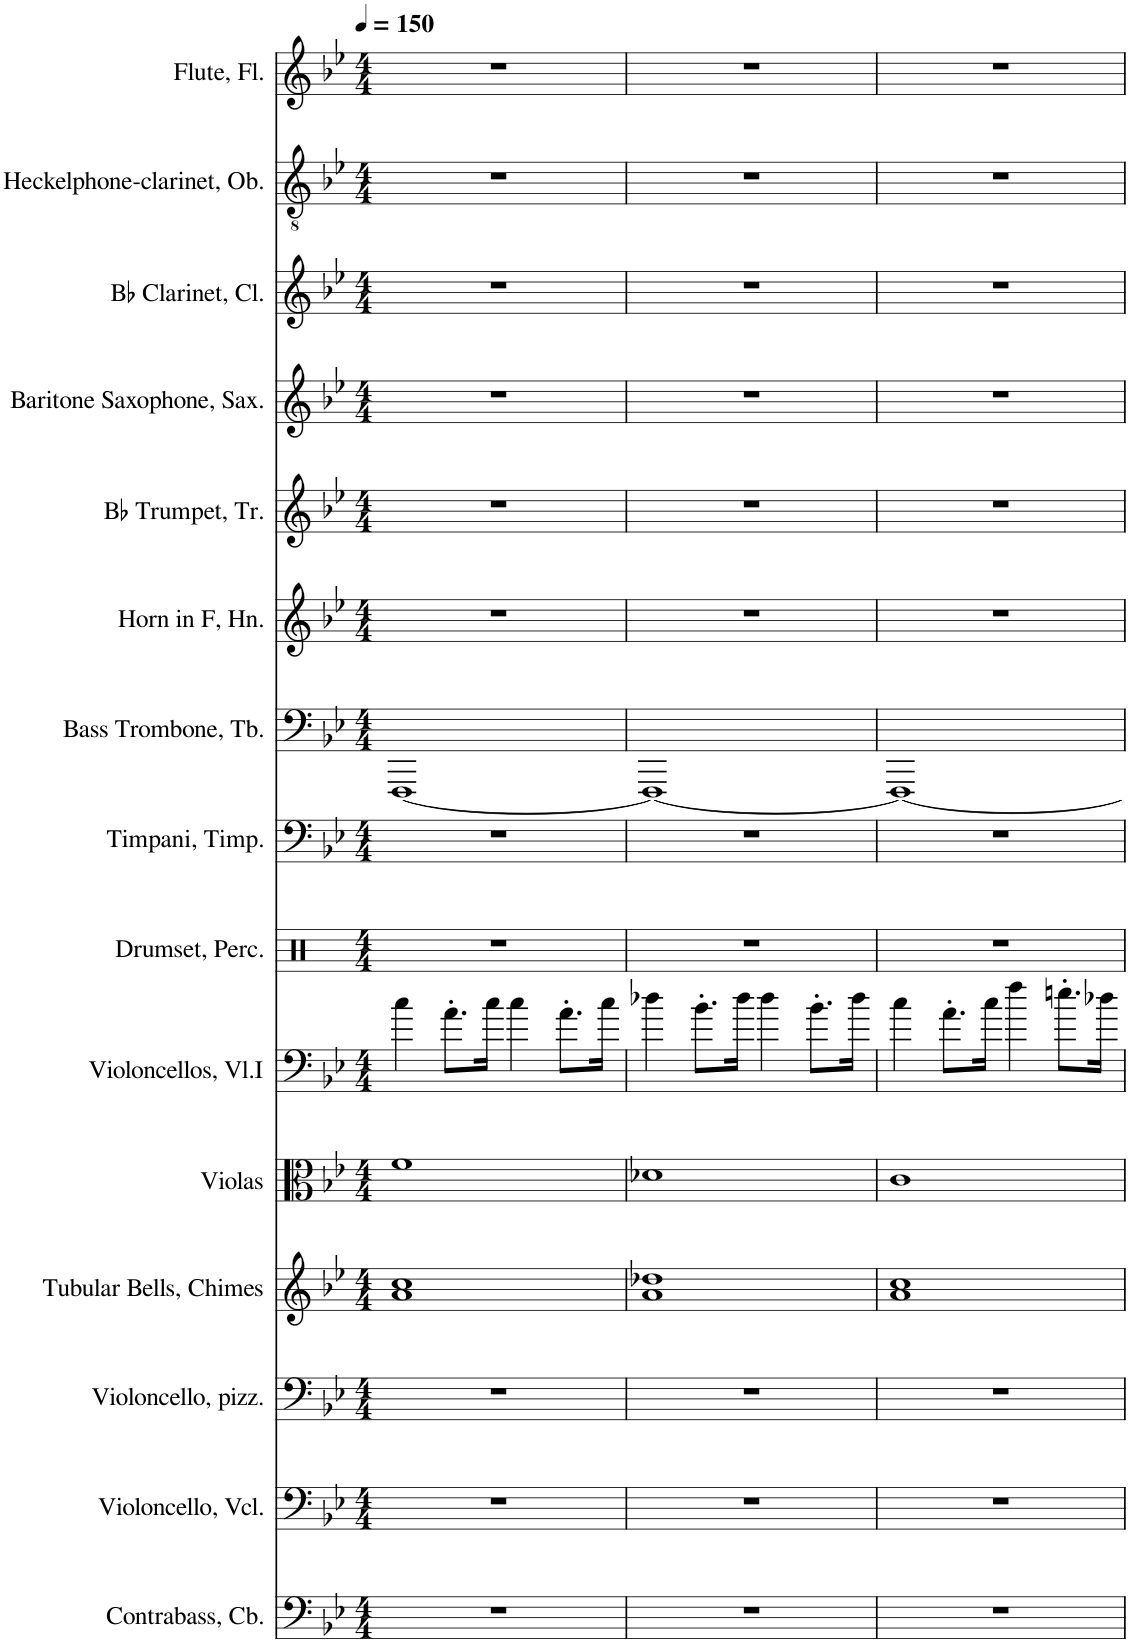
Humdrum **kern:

**kern	**kern	**kern	**kern	**kern	**kern	**kern	**kern	**kern	**kern	**kern	**kern	**kern	**kern	**kern
*part15	*part14	*part13	*part12	*part11	*part10	*part9	*part8	*part7	*part6	*part5	*part4	*part3	*part2	*part1
*staff15	*staff14	*staff13	*staff12	*staff11	*staff10	*staff9	*staff8	*staff7	*staff6	*staff5	*staff4	*staff3	*staff2	*staff1
*I"Contrabass, Cb.	*I"Violoncello, Vcl.	*I"Violoncello, pizz.	*I"Tubular Bells, Chimes	*I"Violas	*I"Violoncellos, Vl.I	*I"Drumset, Perc.	*I"Timpani, Timp.	*I"Bass Trombone, Tb.	*I"Horn in F, Hn.	*I"Bb Trumpet, Tr.	*I"Baritone Saxophone, Sax.	*I"Bb Clarinet, Cl.	*I"Heckelphone-clarinet, Ob.	*I"Flute, Fl.
*I'Cb.	*I'Vc.	*I'Vc.	*I'T.B.	*I'Vlas.	*I'Vcs.	*I'D. Set	*I'Timp.	*I'B. Tbn.	*I'F Hn.	*I'Bb Tpt.	*I'Bar. Sax.	*I'Bb Cl.	*I'Hph.	*I'Fl.
*clefF4	*clefF4	*clefF4	*clefG2	*clefC3	*clefF4	*clefX	*clefF4	*clefF4	*clefG2	*clefG2	*clefG2	*clefG2	*clefGv2	*clefG2
*Trd7c12	*	*	*	*	*	*	*	*	*Trd4c7	*Trd1c2	*Trd12c21	*Trd1c2	*	*
*k[b-e-]	*k[b-e-]	*k[b-e-]	*k[b-e-]	*k[b-e-]	*k[b-e-]	*k[]	*k[b-e-]	*k[b-e-]	*k[b-e-]	*k[b-e-]	*k[b-e-]	*k[b-e-]	*k[b-e-]	*k[b-e-]
*M4/4	*M4/4	*M4/4	*M4/4	*M4/4	*M4/4	*M4/4	*M4/4	*M4/4	*M4/4	*M4/4	*M4/4	*M4/4	*M4/4	*M4/4
*MM150	*MM150	*MM150	*MM150	*MM150	*MM150	*MM150	*MM150	*MM150	*MM150	*MM150	*MM150	*MM150	*MM150	*MM150
=1	=1	=1	=1	=1	=1	=1	=1	=1	=1	=1	=1	=1	=1	=1
1r	1r	1r	1a 1cc	1f	4cc\	1r	1r	[1FFF	1r	1r	1r	1r	1r	1r
.	.	.	.	.	8.a'\L	.	.	.	.	.	.	.	.	.
.	.	.	.	.	16cc\Jk	.	.	.	.	.	.	.	.	.
.	.	.	.	.	4cc\	.	.	.	.	.	.	.	.	.
.	.	.	.	.	8.a'\L	.	.	.	.	.	.	.	.	.
.	.	.	.	.	16cc\Jk	.	.	.	.	.	.	.	.	.
=2	=2	=2	=2	=2	=2	=2	=2	=2	=2	=2	=2	=2	=2	=2
1r	1r	1r	1a 1dd-X	1d-X	4dd-X\	1r	1r	1FFF_	1r	1r	1r	1r	1r	1r
.	.	.	.	.	8.b-'\L	.	.	.	.	.	.	.	.	.
.	.	.	.	.	16dd-\Jk	.	.	.	.	.	.	.	.	.
.	.	.	.	.	4dd-\	.	.	.	.	.	.	.	.	.
.	.	.	.	.	8.b-'\L	.	.	.	.	.	.	.	.	.
.	.	.	.	.	16dd-\Jk	.	.	.	.	.	.	.	.	.
=3	=3	=3	=3	=3	=3	=3	=3	=3	=3	=3	=3	=3	=3	=3
1r	1r	1r	1a 1cc	1c	4cc\	1r	1r	1FFF_	1r	1r	1r	1r	1r	1r
.	.	.	.	.	8.a'\L	.	.	.	.	.	.	.	.	.
.	.	.	.	.	16cc\Jk	.	.	.	.	.	.	.	.	.
.	.	.	.	.	4ff\	.	.	.	.	.	.	.	.	.
.	.	.	.	.	8.een'\L	.	.	.	.	.	.	.	.	.
.	.	.	.	.	16dd-X\Jk	.	.	.	.	.	.	.	.	.
=	=	=	=	=	=	=	=	=	=	=	=	=	=	=
*-	*-	*-	*-	*-	*-	*-	*-	*-	*-	*-	*-	*-	*-	*-
